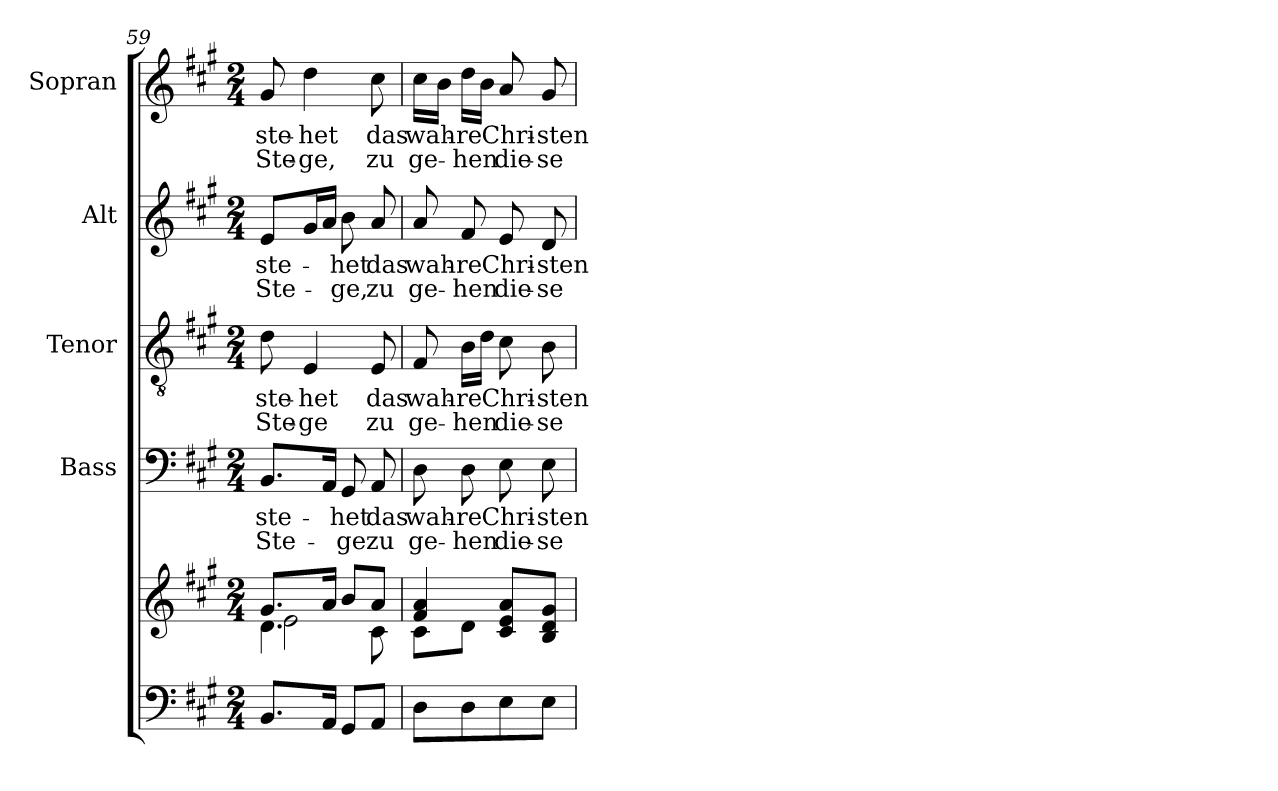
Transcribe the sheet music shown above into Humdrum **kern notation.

**kern	**kern	**kern	**text	**text	**kern	**text	**text	**kern	**text	**text	**kern	**text	**text
*part5	*part5	*part4	*part4	*part4	*part3	*part3	*part3	*part2	*part2	*part2	*part1	*part1	*part1
*staff6	*staff5	*staff4	*staff4	*staff4	*staff3	*staff3	*staff3	*staff2	*staff2	*staff2	*staff1	*staff1	*staff1
*	*	*I"Bass	*	*	*I"Tenor	*	*	*I"Alt	*	*	*I"Sopran	*	*
*	*	*I'B.	*	*	*I'T.	*	*	*I'A.	*	*	*I'S.	*	*
!!LO:LB:g=z
*clefF4	*clefG2	*clefF4	*	*	*clefGv2	*	*	*clefG2	*	*	*clefG2	*	*
*k[f#c#g#]	*k[f#c#g#]	*k[f#c#g#]	*	*	*k[f#c#g#]	*	*	*k[f#c#g#]	*	*	*k[f#c#g#]	*	*
*A:	*A:	*A:	*	*	*A:	*	*	*A:	*	*	*A:	*	*
*M2/4	*M2/4	*M2/4	*	*	*M2/4	*	*	*M2/4	*	*	*M2/4	*	*
=59	=59	=59	=59	=59	=59	=59	=59	=59	=59	=59	=59	=59	=59
*	*^	*	*	*	*	*	*	*	*	*	*	*	*
*	*	*^	*	*	*	*	*	*	*	*	*	*	*	*
!	!	!	!	!	!LO:LY:b	!LO:LY:b	!	!LO:LY:b	!LO:LY:b	!	!LO:LY:b	!LO:LY:b	!	!LO:LY:b	!LO:LY:b
8.BB/L	8.g#/L	4.d\	2e\	8.BB/L	-ste-	Ste-	8d\	-ste-	Ste-	8e/L	-ste-	Ste-	8g#/	ste-	Ste-
!	!	!	!	!	!	!	!	!LO:LY:b	!LO:LY:b	!	!	!	!	!LO:LY:b	!LO:LY:b
.	.	.	.	.	.	.	4E/	-het	-ge	16g#/L	.	.	4dd\	-het	-ge,
16AA/Jk	16a/Jk	.	.	16AA/Jk	.	.	.	.	.	16a/JJ	.	.	.	.	.
!	!	!	!	!	!LO:LY:b	!LO:LY:b	!	!	!	!	!LO:LY:b	!LO:LY:b	!	!	!
8GG#/L	8b/L	.	.	8GG#/	-het	-ge	.	.	.	8b\	-het	-ge,	.	.	.
!	!	!	!	!	!LO:LY:b	!LO:LY:b	!	!LO:LY:b	!LO:LY:b	!	!LO:LY:b	!LO:LY:b	!	!LO:LY:b	!LO:LY:b
8AA/J	8a/J	8c#\	.	8AA/	das	zu	8E/	das	zu	8a/	das	zu	8cc#\	das	zu
*	*	*v	*v	*	*	*	*	*	*	*	*	*	*	*	*
=60	=60	=60	=60	=60	=60	=60	=60	=60	=60	=60	=60	=60	=60	=60
!	!	!	!	!LO:LY:b	!LO:LY:b	!	!LO:LY:b	!LO:LY:b	!	!LO:LY:b	!LO:LY:b	!	!LO:LY:b	!LO:LY:b
8D\L	4f#/ 4a/	8c#\L	8D\	wah-	ge-	8F#/	wah-	ge-	8a/	wah-	ge-	16cc#\LL	wah-	ge-
.	.	.	.	.	.	.	.	.	.	.	.	16b\JJ	.	.
!	!	!	!	!LO:LY:b	!LO:LY:b	!	!LO:LY:b	!LO:LY:b	!	!LO:LY:b	!LO:LY:b	!	!LO:LY:b	!LO:LY:b
8D\	.	8d\J	8D\	-re	-hen	16B\LL	-re	-hen	8f#/	-re	-hen	16dd\LL	-re	-hen
.	.	.	.	.	.	16d\JJ	.	.	.	.	.	16b\JJ	.	.
!	!	!	!	!LO:LY:b	!LO:LY:b	!	!LO:LY:b	!LO:LY:b	!	!LO:LY:b	!LO:LY:b	!	!LO:LY:b	!LO:LY:b
8E\	8c#/ 8e/ 8a/L	4ryy	8E\	Chri-	die-	8c#\	Chri-	die-	8e/	Chri-	die-	8a/	Chri-	die-
!	!	!	!	!LO:LY:b	!LO:LY:b	!	!LO:LY:b	!LO:LY:b	!	!LO:LY:b	!LO:LY:b	!	!LO:LY:b	!LO:LY:b
8E\J	8B/ 8d/ 8g#/J	.	8E\	-sten-	-se	8B\	-sten-	-se	8d/	-sten-	-se	8g#/	-sten-	-se
*	*v	*v	*	*	*	*	*	*	*	*	*	*	*	*
=	=	=	=	=	=	=	=	=	=	=	=	=	=
*-	*-	*-	*-	*-	*-	*-	*-	*-	*-	*-	*-	*-	*-
